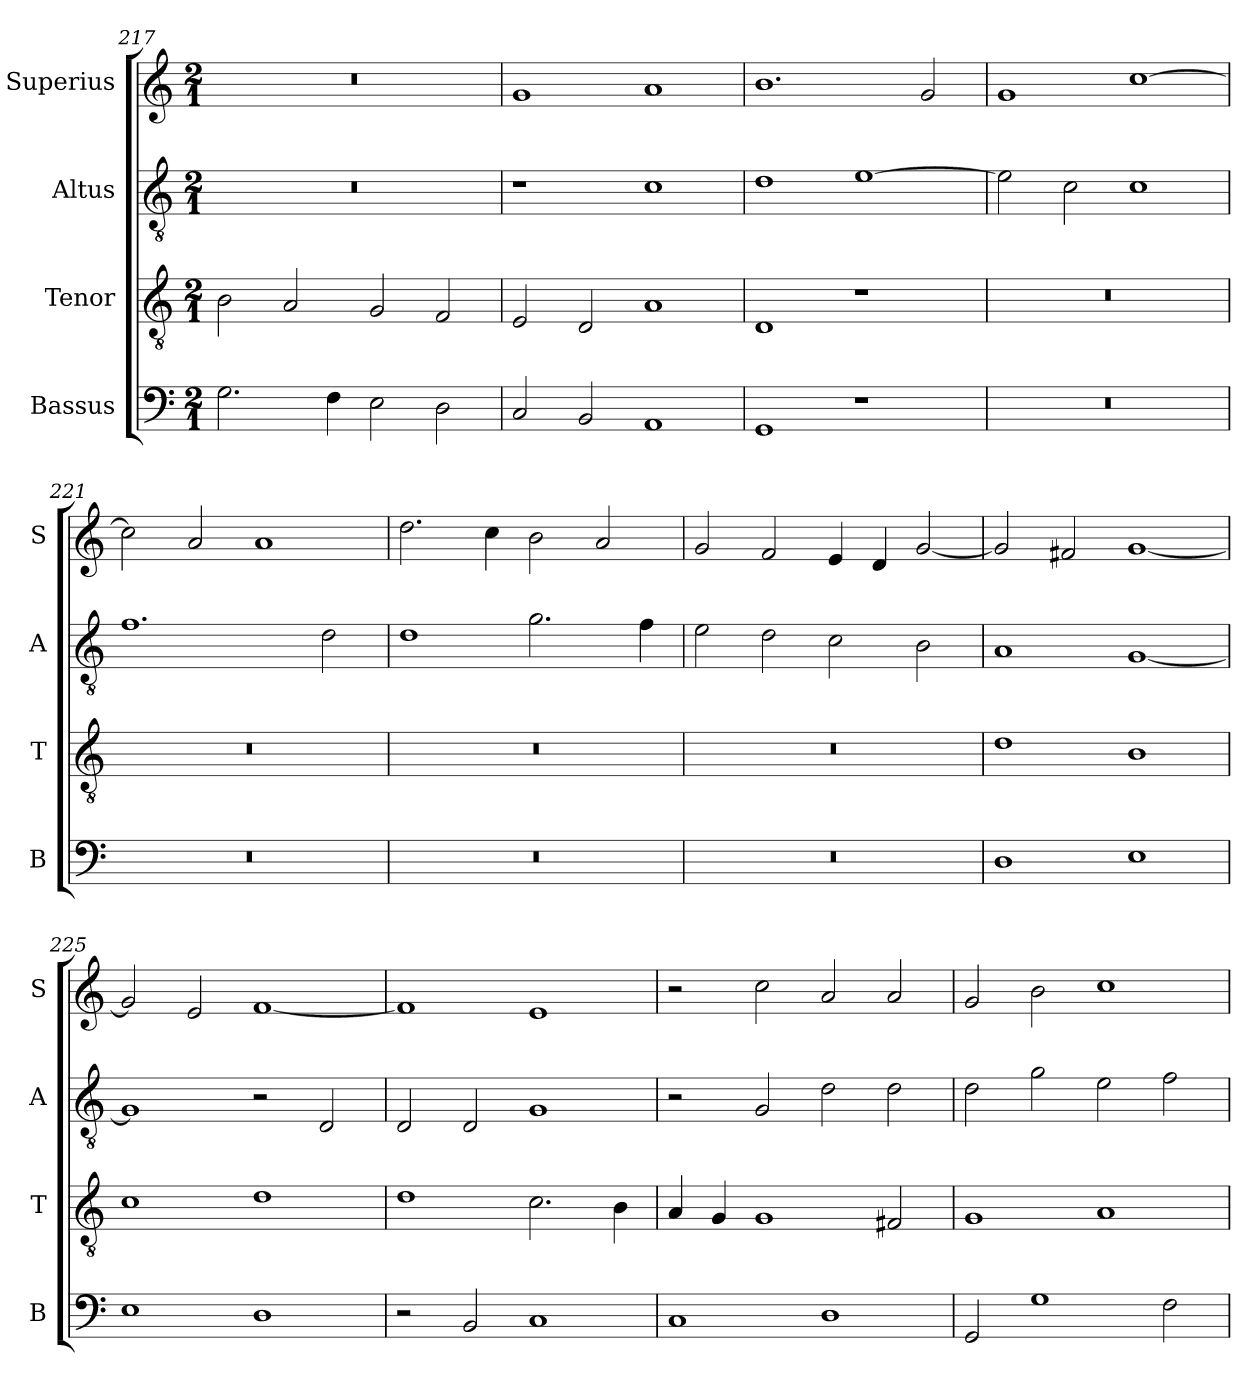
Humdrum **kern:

**kern	**kern	**kern	**kern
*part4	*part3	*part2	*part1
*staff4	*staff3	*staff2	*staff1
*I"Bassus	*I"Tenor	*I"Altus	*I"Superius
*I'B	*I'T	*I'A	*I'S
*clefF4	*clefGv2	*clefGv2	*clefG2
*k[]	*k[]	*k[]	*k[]
*M2/1	*M2/1	*M2/1	*M2/1
=217	=217	=217	=217
2.G\	2B\	0r	0r
.	2A/	.	.
4F\	.	.	.
2E\	2G/	.	.
2D\	2F/	.	.
=218	=218	=218	=218
2C/	2E/	1r	1g
2BB/	2D/	.	.
1AA	1A	1c	1a
=219	=219	=219	=219
1GG	1D	1d	1.b
1r	1r	[1e	.
.	.	.	2g/
=220	=220	=220	=220
0r	0r	2e\]	1g
.	.	2c\	.
.	.	1c	[1cc
=221	=221	=221	=221
0r	0r	1.f	2cc\]
.	.	.	2a/
.	.	.	1a
.	.	2d\	.
=222	=222	=222	=222
0r	0r	1d	2.dd\
.	.	.	4cc\
.	.	2.g\	2b\
.	.	.	2a/
.	.	4f\	.
=223	=223	=223	=223
0r	0r	2e\	2g/
.	.	2d\	2f/
.	.	2c\	4e/
.	.	.	4d/
.	.	2B\	[2g/
=224	=224	=224	=224
1D	1d	1A	2g/]
.	.	.	2f#X/
1E	1B	[1G	[1g
=225	=225	=225	=225
1E	1c	1G]	2g/]
.	.	.	2e/
1D	1d	2r	[1f
.	.	2D/	.
=226	=226	=226	=226
2r	1d	2D/	1f]
2BB/	.	2D/	.
1C	2.c\	1G	1e
.	4B\	.	.
=227	=227	=227	=227
1C	4A/	2r	2r
.	4G/	.	.
.	1G	2G/	2cc\
1D	.	2d\	2a/
.	2F#X/	2d\	2a/
=228	=228	=228	=228
2GG/	1G	2d\	2g/
1G	.	2g\	2b\
.	1A	2e\	1cc
2F\	.	2f\	.
=	=	=	=
*-	*-	*-	*-
